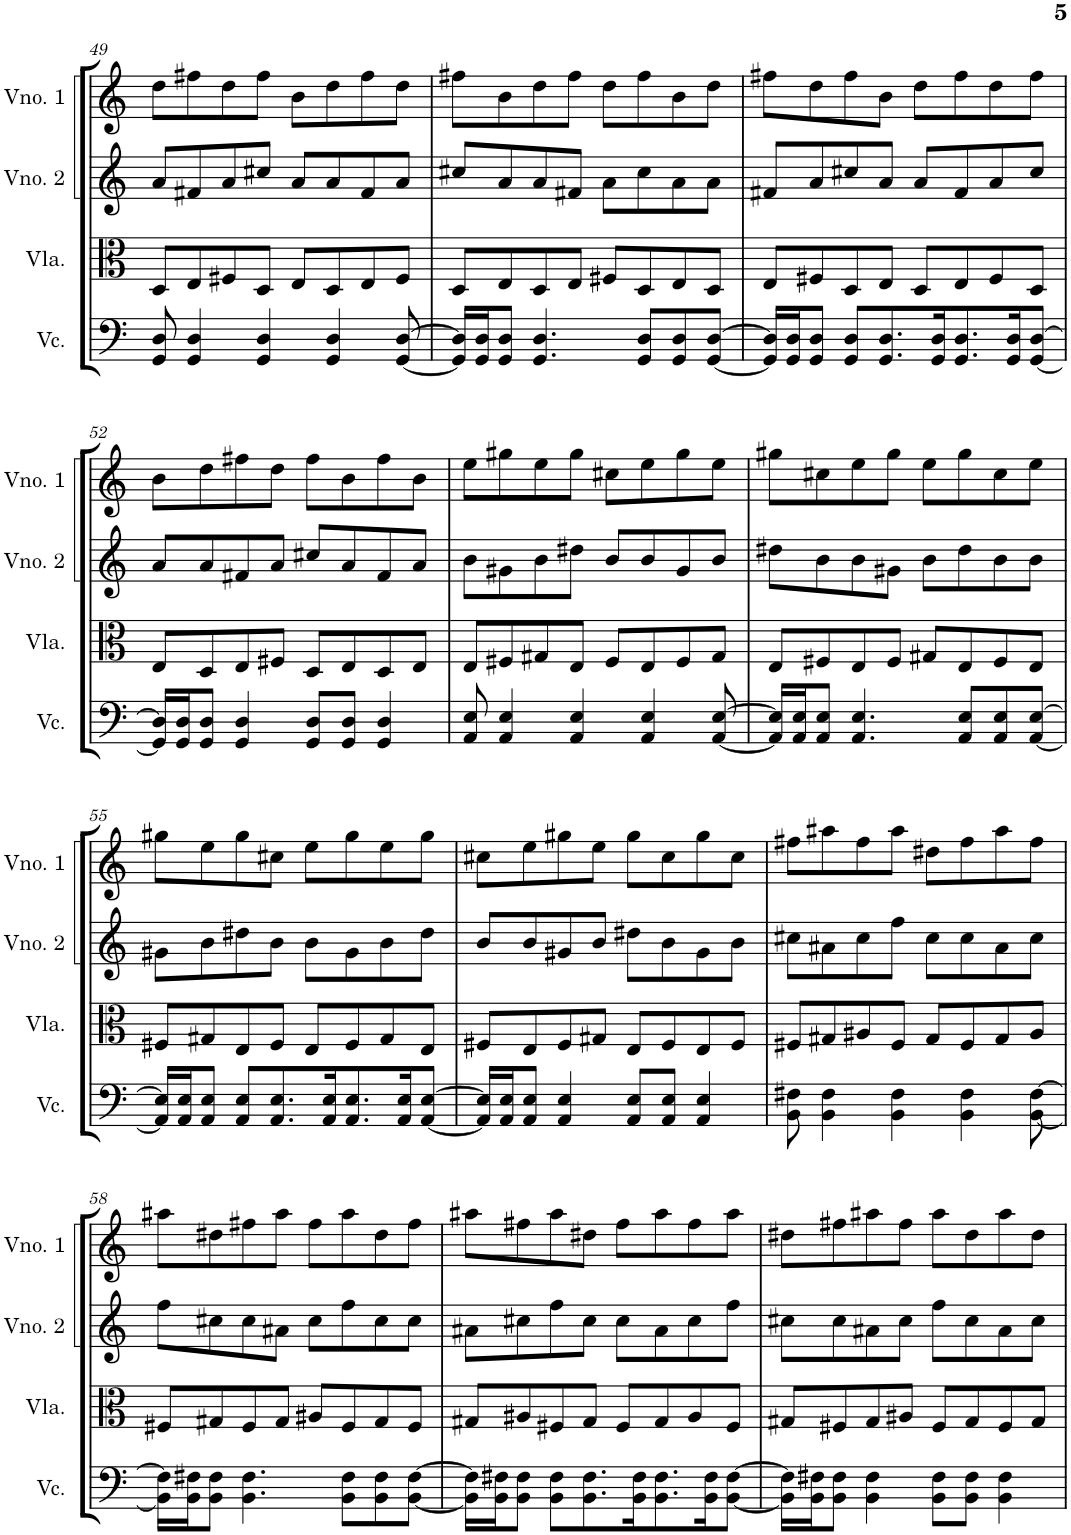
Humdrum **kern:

**kern	**kern	**kern	**kern
*part4	*part3	*part2	*part1
*staff4	*staff3	*staff2	*staff1
*I"Violoncelo	*I"Viola	*I"Violino 2	*I"Violino 1
*I'Vc.	*I'Vla.	*I'Vno. 2	*I'Vno. 1
!!LO:PB:g=z
*clefF4	*clefC3	*clefG2	*clefG2
*k[]	*k[]	*k[]	*k[]
*M4/4	*M4/4	*M4/4	*M4/4
=49	=49	=49	=49
8GG/ 8D/	8D/L	8a/L	8dd\L
4GG/ 4D/	8E/	8f#X/	8ff#X\
.	8F#X/	8a/	8dd\
4GG/ 4D/	8D/J	8cc#X/J	8ff#\J
.	8E/L	8a/L	8b\L
4GG/ 4D/	8D/	8a/	8dd\
.	8E/	8f#/	8ff#\
[8GG/ [8D/	8F#/J	8a/J	8dd\J
=50	=50	=50	=50
16GG/] 16D/]LL	8D/L	8cc#X/L	8ff#X\L
16GG/ 16D/J	.	.	.
8GG/ 8D/J	8E/	8a/	8b\
4.GG/ 4.D/	8D/	8a/	8dd\
.	8E/J	8f#X/J	8ff#\J
.	8F#X/L	8a\L	8dd\L
8GG/ 8D/L	8D/	8cc#\	8ff#\
8GG/ 8D/	8E/	8a\	8b\
[8GG/ [8D/J	8D/J	8a\J	8dd\J
=51	=51	=51	=51
16GG/] 16D/]LL	8E/L	8f#X/L	8ff#X\L
16GG/ 16D/J	.	.	.
8GG/ 8D/J	8F#X/	8a/	8dd\
8GG/ 8D/L	8D/	8cc#X/	8ff#\
8.GG/ 8.D/	8E/J	8a/J	8b\J
.	8D/L	8a/L	8dd\L
16GG/ 16D/K	.	.	.
8.GG/ 8.D/	8E/	8f#/	8ff#\
.	8F#/	8a/	8dd\
16GG/ 16D/K	.	.	.
[8GG/ [8D/J	8D/J	8cc#/J	8ff#\J
!!LO:LB:g=z
=52	=52	=52	=52
16GG/] 16D/]LL	8E/L	8a/L	8b\L
16GG/ 16D/J	.	.	.
8GG/ 8D/J	8D/	8a/	8dd\
4GG/ 4D/	8E/	8f#X/	8ff#X\
.	8F#X/J	8a/J	8dd\J
8GG/ 8D/L	8D/L	8cc#X/L	8ff#\L
8GG/ 8D/J	8E/	8a/	8b\
4GG/ 4D/	8D/	8f#/	8ff#\
.	8E/J	8a/J	8b\J
=53	=53	=53	=53
8AA/ 8E/	8E/L	8b\L	8ee\L
4AA/ 4E/	8F#X/	8g#X\	8gg#X\
.	8G#X/	8b\	8ee\
4AA/ 4E/	8E/J	8dd#X\J	8gg#\J
.	8F#/L	8b/L	8cc#X\L
4AA/ 4E/	8E/	8b/	8ee\
.	8F#/	8g#/	8gg#\
[8AA/ [8E/	8G#/J	8b/J	8ee\J
=54	=54	=54	=54
16AA/] 16E/]LL	8E/L	8dd#X\L	8gg#X\L
16AA/ 16E/J	.	.	.
8AA/ 8E/J	8F#X/	8b\	8cc#X\
4.AA/ 4.E/	8E/	8b\	8ee\
.	8F#/J	8g#X\J	8gg#\J
.	8G#X/L	8b\L	8ee\L
8AA/ 8E/L	8E/	8dd#\	8gg#\
8AA/ 8E/	8F#/	8b\	8cc#\
[8AA/ [8E/J	8E/J	8b\J	8ee\J
!!LO:LB:g=z
=55	=55	=55	=55
16AA/] 16E/]LL	8F#X/L	8g#X\L	8gg#X\L
16AA/ 16E/J	.	.	.
8AA/ 8E/J	8G#X/	8b\	8ee\
8AA/ 8E/L	8E/	8dd#X\	8gg#\
8.AA/ 8.E/	8F#/J	8b\J	8cc#X\J
.	8E/L	8b\L	8ee\L
16AA/ 16E/K	.	.	.
8.AA/ 8.E/	8F#/	8g#\	8gg#\
.	8G#/	8b\	8ee\
16AA/ 16E/K	.	.	.
[8AA/ [8E/J	8E/J	8dd#\J	8gg#\J
=56	=56	=56	=56
16AA/] 16E/]LL	8F#X/L	8b/L	8cc#X\L
16AA/ 16E/J	.	.	.
8AA/ 8E/J	8E/	8b/	8ee\
4AA/ 4E/	8F#/	8g#X/	8gg#X\
.	8G#X/J	8b/J	8ee\J
8AA/ 8E/L	8E/L	8dd#X\L	8gg#\L
8AA/ 8E/J	8F#/	8b\	8cc#\
4AA/ 4E/	8E/	8g#\	8gg#\
.	8F#/J	8b\J	8cc#\J
=57	=57	=57	=57
8BB\ 8F#X\	8F#X/L	8cc#X\L	8ff#X\L
4BB\ 4F#\	8G#X/	8a#X\	8aa#X\
.	8A#X/	8cc#\	8ff#\
4BB\ 4F#\	8F#/J	8ff\J	8aa#\J
.	8G#/L	8cc#\L	8dd#X\L
4BB\ 4F#\	8F#/	8cc#\	8ff#\
.	8G#/	8a#\	8aa#\
[8BB\ [8F#\	8A#/J	8cc#\J	8ff#\J
!!LO:LB:g=z
=58	=58	=58	=58
16BB\] 16F#\]LL	8F#X/L	8ff\L	8aa#X\L
16BB\ 16F#X\J	.	.	.
8BB\ 8F#\J	8G#X/	8cc#X\	8dd#X\
4.BB\ 4.F#\	8F#/	8cc#\	8ff#X\
.	8G#/J	8a#X\J	8aa#\J
.	8A#X/L	8cc#\L	8ff#\L
8BB\ 8F#\L	8F#/	8ff\	8aa#\
8BB\ 8F#\	8G#/	8cc#\	8dd#\
[8BB\ [8F#\J	8F#/J	8cc#\J	8ff#\J
=59	=59	=59	=59
16BB\] 16F#\]LL	8G#X/L	8a#X\L	8aa#X\L
16BB\ 16F#X\J	.	.	.
8BB\ 8F#\J	8A#X/	8cc#X\	8ff#X\
8BB\ 8F#\L	8F#X/	8ff\	8aa#\
8.BB\ 8.F#\	8G#/J	8cc#\J	8dd#X\J
.	8F#/L	8cc#\L	8ff#\L
16BB\ 16F#\K	.	.	.
8.BB\ 8.F#\	8G#/	8a#\	8aa#\
.	8A#/	8cc#\	8ff#\
16BB\ 16F#\K	.	.	.
[8BB\ [8F#\J	8F#/J	8ff\J	8aa#\J
=60	=60	=60	=60
16BB\] 16F#\]LL	8G#X/L	8cc#X\L	8dd#X\L
16BB\ 16F#X\J	.	.	.
8BB\ 8F#\J	8F#X/	8cc#\	8ff#X\
4BB\ 4F#\	8G#/	8a#X\	8aa#X\
.	8A#X/J	8cc#\J	8ff#\J
8BB\ 8F#\L	8F#/L	8ff\L	8aa#\L
8BB\ 8F#\J	8G#/	8cc#\	8dd#\
4BB\ 4F#\	8F#/	8a#\	8aa#\
.	8G#/J	8cc#\J	8dd#\J
=	=	=	=
*-	*-	*-	*-
